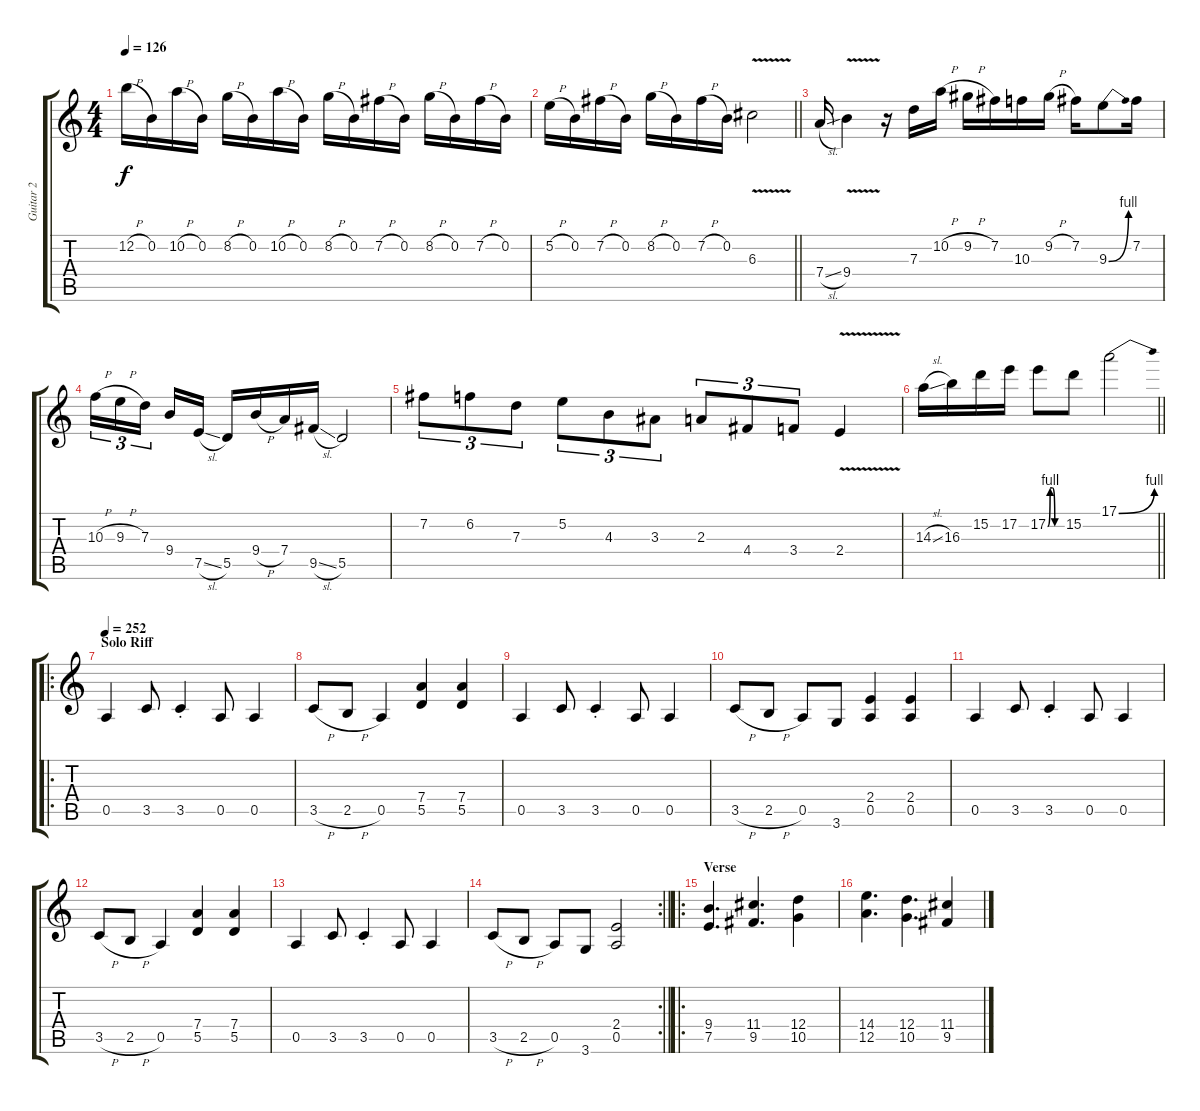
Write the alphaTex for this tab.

\track ("Guitar 2" "Guitar 2") {instrument distortionguitar}
\staff {score tabs}
\tuning (E4 B3 G3 D3 A2 E2) {hide}
\ts (4 4)
\tempo 126
\clef g2
\ks c
12.2{h}.16{dy f} 0.2.16 10.2{h}.16 0.2.16 8.2{h}.16 0.2.16 10.2{h}.16 0.2.16 8.2{h}.16 0.2.16 7.2{h}.16 0.2.16 8.2{h}.16 0.2.16 7.2{h}.16 0.2.16 |
\barLineRight lightlight
5.2{h}.16 0.2.16 7.2{h}.16 0.2.16 8.2{h}.16 0.2.16 7.2{h}.16 0.2.16 6.3{v}.2 |
7.4{sl}.16 9.4{v}.4 r.16 7.3.16 10.2{h}.16 9.2{h}.16 7.2.16 10.3.16 9.2{h}.16 7.2.16 9.3{be (bend 0 0 60 4)}.8 7.2.16 |
10.3{h}.16{tu (3 2)} 9.3{h}.16{tu (3 2)} 7.3.16{tu (3 2) beam splitsecondary} 9.4.16 7.5{sl}.16 5.5.16 9.4{h}.16 7.4.16 9.5{sl}.16 5.5.2 |
7.2.8{tu (3 2)} 6.2.8{tu (3 2)} 7.3.8{tu (3 2)} 5.2.8{tu (3 2)} 4.3.8{tu (3 2)} 3.3.8{tu (3 2)} 2.3.8{tu (3 2)} 4.4.8{tu (3 2)} 3.4.8{tu (3 2)} 2.4{v}.4 |
\barLineRight lightlight
14.3{sl}.16 16.3.16 15.2.16 17.2.16 17.2{be (custom 0 0 10 4 20 4 30 0 60 0)}.8 15.2.8 17.1{be (bend 0 0 60 4)}.2 |
\ro
\section ("" "Solo Riff")
\tempo 252
0.5.4 3.5.8 3.5{st}.4 0.5.8 0.5.4 |
3.5{h}.8 2.5{h}.8 0.5.4 (7.4 5.5).4 (7.4 5.5).4 |
0.5.4 3.5.8 3.5{st}.4 0.5.8 0.5.4 |
3.5{h}.8 2.5{h}.8 0.5.8 3.6.8 (2.4 0.5).4 (2.4 0.5).4 |
0.5.4 3.5.8 3.5{st}.4 0.5.8 0.5.4 |
3.5{h}.8 2.5{h}.8 0.5.4 (7.4 5.5).4 (7.4 5.5).4 |
0.5.4 3.5.8 3.5{st}.4 0.5.8 0.5.4 |
\rc 2
\barLineRight lightlight
3.5{h}.8 2.5{h}.8 0.5.8 3.6.8 (2.4 0.5).2 |
\ro
\section ("" "Verse")
(9.4 7.5).4{d} (11.4 9.5).4{d} (12.4 10.5).4 |
(14.4 12.5).4{d} (12.4 10.5).4{d} (11.4 9.5).4
